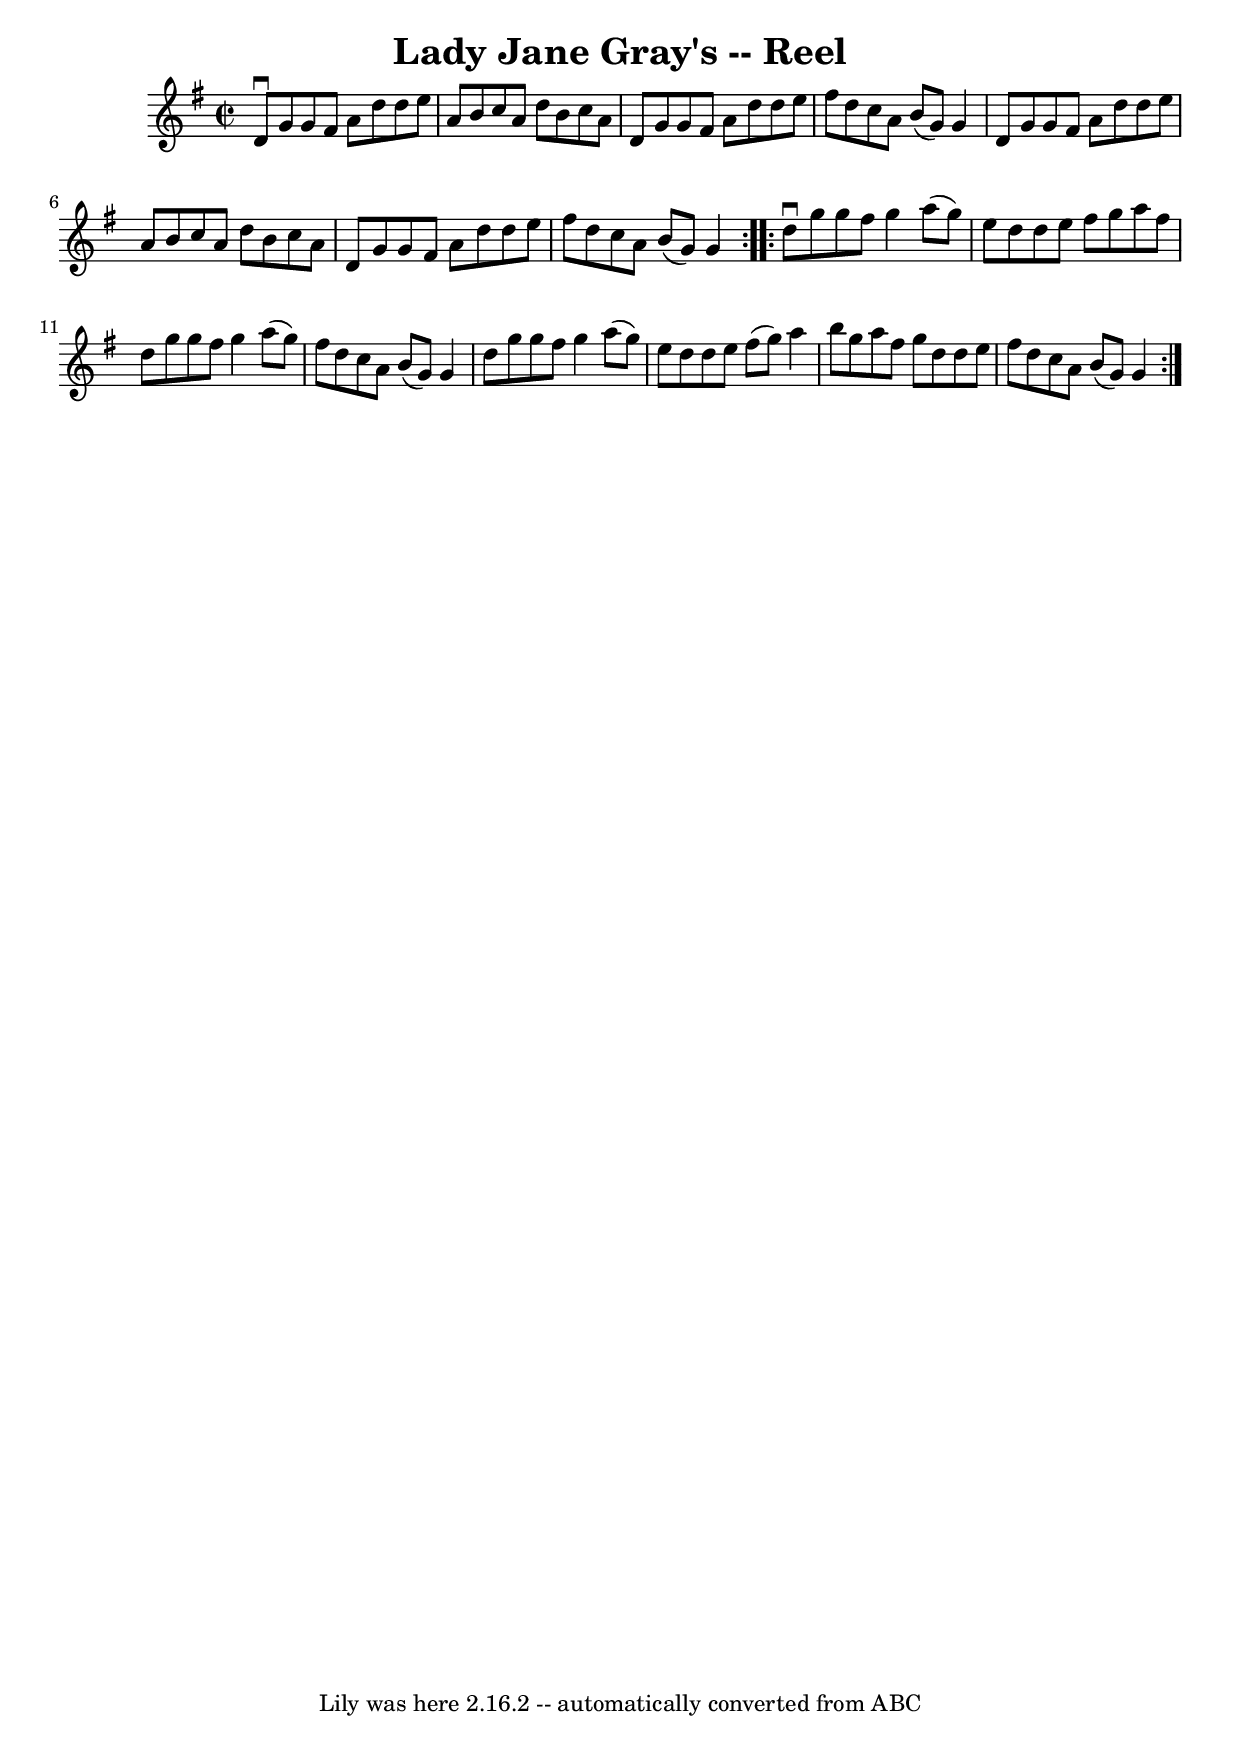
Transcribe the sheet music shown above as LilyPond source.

\version "2.16.2"
\include "Mammoth.ily"
\header {
  %% book = "Ryan's Mammoth Collection"
  crossRefNumber = "1"
  footnotes = "\\\\280"
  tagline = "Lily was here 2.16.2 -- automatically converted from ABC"
  title = "Lady Jane Gray's -- Reel"

}
voicedefault =  {



  \repeat volta 2 {

    \override Staff.TimeSignature #'style = #'C
    \time 2/2 
    \key g \major
    d'8^\downbow g'8 g'8 fis'8 a'8 d''8   
    d''8 e''8    |
    a'8 b'8 c''8 a'8 d''8 b'8 c''8    
    a'8    |
    d'8 g'8 g'8 fis'8 a'8 d''8 d''8 e''8    
    |
    fis''8 d''8 c''8 a'8 b'8 (g'8) g'4    |
    
    d'8 g'8 g'8 fis'8 a'8 d''8 d''8 e''8    |
    a'8   
    b'8 c''8 a'8 d''8 b'8 c''8 a'8    |
    d'8 g'8    
    g'8 fis'8 a'8 d''8 d''8 e''8    |
    fis''8 d''8    
    c''8 a'8 b'8 (g'8) g'4    
  }     
  \repeat volta 2 {
    d''8 ^\downbow g''8 g''8 fis''8 g''4 a''8 (g''8)   |
    
    e''8 d''8 d''8 e''8 fis''8 g''8 a''8 fis''8    |
    
    d''8 g''8 g''8 fis''8 g''4 a''8 (g''8)   |
    fis''8 
    d''8 c''8 a'8 b'8 (g'8) g'4    |
    d''8 g''8    
    g''8 fis''8 g''4 a''8 (g''8)   |
    e''8 d''8 d''8   
    e''8 fis''8 (g''8) a''4    |
    b''8 g''8 a''8    
    fis''8 g''8 d''8 d''8 e''8    |
    fis''8 d''8 c''8    
    a'8 b'8 (g'8) g'4    
  }   

}

\score{
  <<

    \context Staff="default"
    {
      \voicedefault 
      
    }

  >>
  \layout {
    
  }
  \midi {
  }

}
